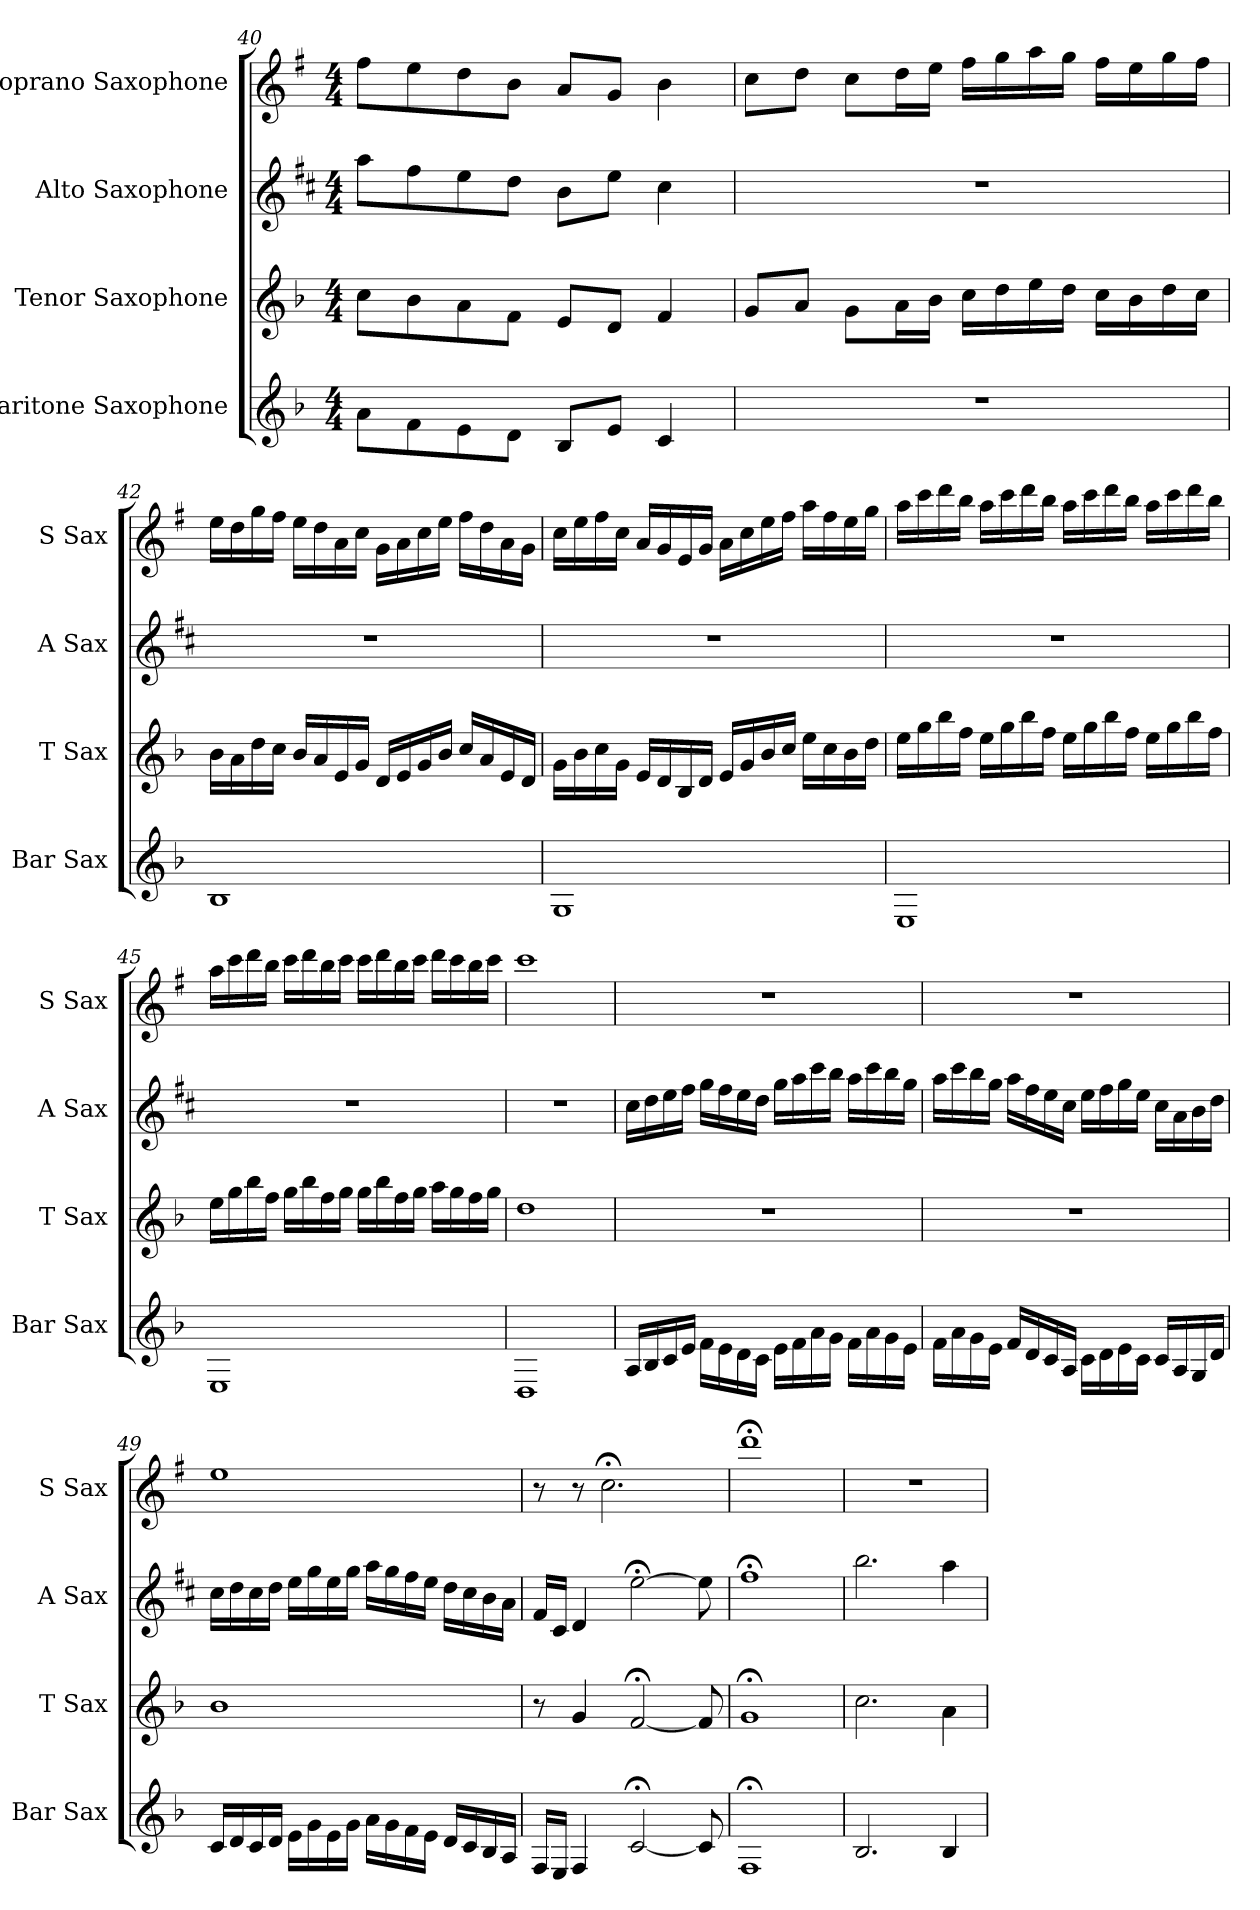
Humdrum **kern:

**kern	**kern	**kern	**kern
*part4	*part3	*part2	*part1
*staff4	*staff3	*staff2	*staff1
*I"Baritone Saxophone	*I"Tenor Saxophone	*I"Alto Saxophone	*I"Soprano Saxophone
*I'Bar Sax	*I'T Sax	*I'A Sax	*I'S Sax
*clefG2	*clefG2	*clefG2	*clefG2
*ITrd12c21	*ITrd8c14	*ITrd5c9	*ITrd1c2
*k[b-]	*k[b-]	*k[b-]	*k[b-]
*M4/4	*M4/4	*M4/4	*M4/4
=40	=40	=40	=40
8A\L	8c\L	8cc\L	8ee\L
8F\	8B-\	8a\	8dd\
8E\	8A\	8g\	8cc\
8D\J	8F\J	8f\J	8a\J
8BB-/L	8E/L	8d\L	8g/L
8E/J	8D/J	8g\J	8f/J
4C/	4F/	4e\	4a\
!!LO:PB:g=z
=41	=41	=41	=41
1r	8G/L	1r	8b-\L
.	8A/J	.	8cc\J
.	8G\L	.	8b-\L
.	16A\L	.	16cc\L
.	16B-\JJ	.	16dd\JJ
.	16c\LL	.	16ee\LL
.	16d\	.	16ff\
.	16e\	.	16gg\
.	16d\JJ	.	16ff\JJ
.	16c\LL	.	16ee\LL
.	16B-\	.	16dd\
.	16d\	.	16ff\
.	16c\JJ	.	16ee\JJ
=42	=42	=42	=42
1BB-	16B-\LL	1r	16dd\LL
.	16A\	.	16cc\
.	16d\	.	16ff\
.	16c\JJ	.	16ee\JJ
.	16B-/LL	.	16dd\LL
.	16A/	.	16cc\
.	16E/	.	16g\
.	16G/JJ	.	16b-\JJ
.	16D/LL	.	16f\LL
.	16E/	.	16g\
.	16G/	.	16b-\
.	16B-/JJ	.	16dd\JJ
.	16c/LL	.	16ee\LL
.	16A/	.	16cc\
.	16E/	.	16g\
.	16D/JJ	.	16f\JJ
=43	=43	=43	=43
1GG	16G\LL	1r	16b-\LL
.	16B-\	.	16dd\
.	16c\	.	16ee\
.	16G\JJ	.	16b-\JJ
.	16E/LL	.	16g/LL
.	16D/	.	16f/
.	16BB-/	.	16d/
.	16D/JJ	.	16f/JJ
.	16E/LL	.	16g\LL
.	16G/	.	16b-\
.	16B-/	.	16dd\
.	16c/JJ	.	16ee\JJ
.	16e\LL	.	16gg\LL
.	16c\	.	16ee\
.	16B-\	.	16dd\
.	16d\JJ	.	16ff\JJ
!!LO:LB:g=z
=44	=44	=44	=44
1EE	16e\LL	1r	16gg\LL
.	16g\	.	16bb-\
.	16b-\	.	16ccc\
.	16f\JJ	.	16aa\JJ
.	16e\LL	.	16gg\LL
.	16g\	.	16bb-\
.	16b-\	.	16ccc\
.	16f\JJ	.	16aa\JJ
.	16e\LL	.	16gg\LL
.	16g\	.	16bb-\
.	16b-\	.	16ccc\
.	16f\JJ	.	16aa\JJ
.	16e\LL	.	16gg\LL
.	16g\	.	16bb-\
.	16b-\	.	16ccc\
.	16f\JJ	.	16aa\JJ
=45	=45	=45	=45
1EE	16e\LL	1r	16gg\LL
.	16g\	.	16bb-\
.	16b-\	.	16ccc\
.	16f\JJ	.	16aa\JJ
.	16g\LL	.	16bb-\LL
.	16b-\	.	16ccc\
.	16f\	.	16aa\
.	16g\JJ	.	16bb-\JJ
.	16g\LL	.	16bb-\LL
.	16b-\	.	16ccc\
.	16f\	.	16aa\
.	16g\JJ	.	16bb-\JJ
.	16a\LL	.	16ccc\LL
.	16g\	.	16bb-\
.	16f\	.	16aa\
.	16g\JJ	.	16bb-\JJ
=46	=46	=46	=46
1DD	1d	1r	1bb-
!!LO:LB:g=z
=47	=47	=47	=47
16AA/LL	1r	16e\LL	1r
16BB-/	.	16f\	.
16C/	.	16g\	.
16E/JJ	.	16a\JJ	.
16F\LL	.	16b-\LL	.
16E\	.	16a\	.
16D\	.	16g\	.
16C\JJ	.	16f\JJ	.
16E\LL	.	16b-\LL	.
16F\	.	16cc\	.
16A\	.	16ee\	.
16G\JJ	.	16dd\JJ	.
16F\LL	.	16cc\LL	.
16A\	.	16ee\	.
16G\	.	16dd\	.
16E\JJ	.	16b-\JJ	.
=48	=48	=48	=48
16F\LL	1r	16cc\LL	1r
16A\	.	16ee\	.
16G\	.	16dd\	.
16E\JJ	.	16b-\JJ	.
16F/LL	.	16cc\LL	.
16D/	.	16a\	.
16C/	.	16g\	.
16AA/JJ	.	16e\JJ	.
16C\LL	.	16g\LL	.
16D\	.	16a\	.
16E\	.	16b-\	.
16C\JJ	.	16g\JJ	.
16C/LL	.	16e\LL	.
16AA/	.	16c\	.
16GG/	.	16d\	.
16D/JJ	.	16f\JJ	.
!!LO:PB:g=z
=49	=49	=49	=49
16C/LL	1B-	16e\LL	1dd
16D/	.	16f\	.
16C/	.	16e\	.
16D/JJ	.	16f\JJ	.
16E\LL	.	16g\LL	.
16G\	.	16b-\	.
16E\	.	16g\	.
16G\JJ	.	16b-\JJ	.
16A\LL	.	16cc\LL	.
16G\	.	16b-\	.
16F\	.	16a\	.
16E\JJ	.	16g\JJ	.
16D/LL	.	16f\LL	.
16C/	.	16e\	.
16BB-/	.	16d\	.
16AA/JJ	.	16c\JJ	.
=50	=50	=50	=50
16FF/LL	8r	16A/LL	8r
16EE/JJ	.	16E/JJ	.
4FF/	4G/	4F/	8r
.	.	.	2.b-;<\
[2C;</	[2F;</	[2g;<\	.
8C/]	8F/]	8g\]	.
=51	=51	=51	=51
1FF;<	1G;<	1a;<	1ccc;<
=52	=52	=52	=52
*	*	*	*MM100
2.BB-/	2.c\	2.dd\	1r
4BB-/	4A\	4cc\	.
=	=	=	=
*-	*-	*-	*-
